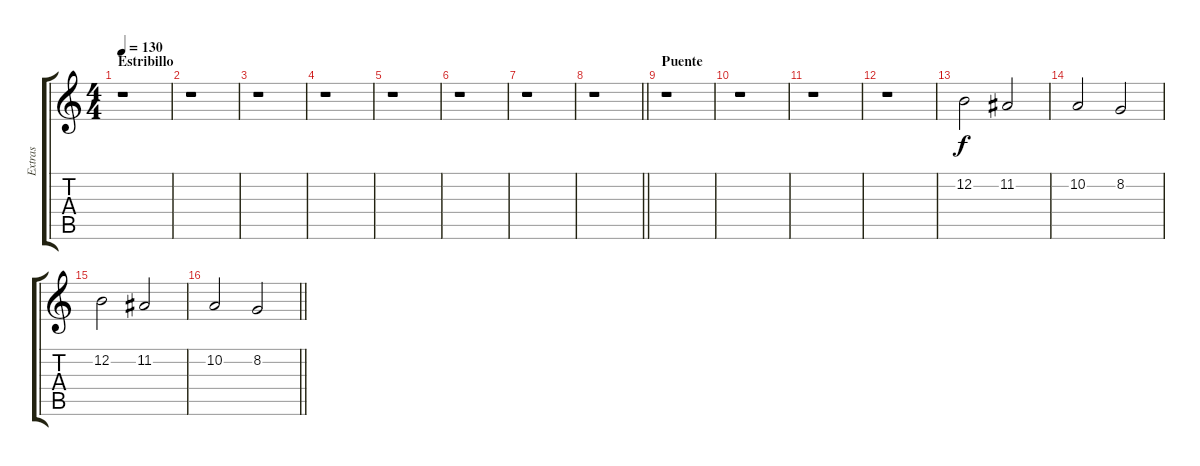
\track ("Extras" "Extras") {instrument electricgrandpiano}
\staff {score tabs}
\tuning (E4 B3 G3 D3 A2 E2) {hide}
\ts (4 4)
\section ("" "Estribillo")
\tempo 130
\clef g2
\ks c
r.1{dy mf} |
r.1 |
r.1 |
r.1 |
r.1 |
r.1 |
r.1 |
\barLineRight lightlight
r.1 |
\section ("" "Puente")
r.1 |
r.1 |
r.1 |
r.1 |
12.2.2{dy f volume 10 balance 4 instrument stringensemble1} 11.2.2 |
10.2.2 8.2.2 |
12.2.2 11.2.2 |
\barLineRight lightlight
10.2.2 8.2.2
